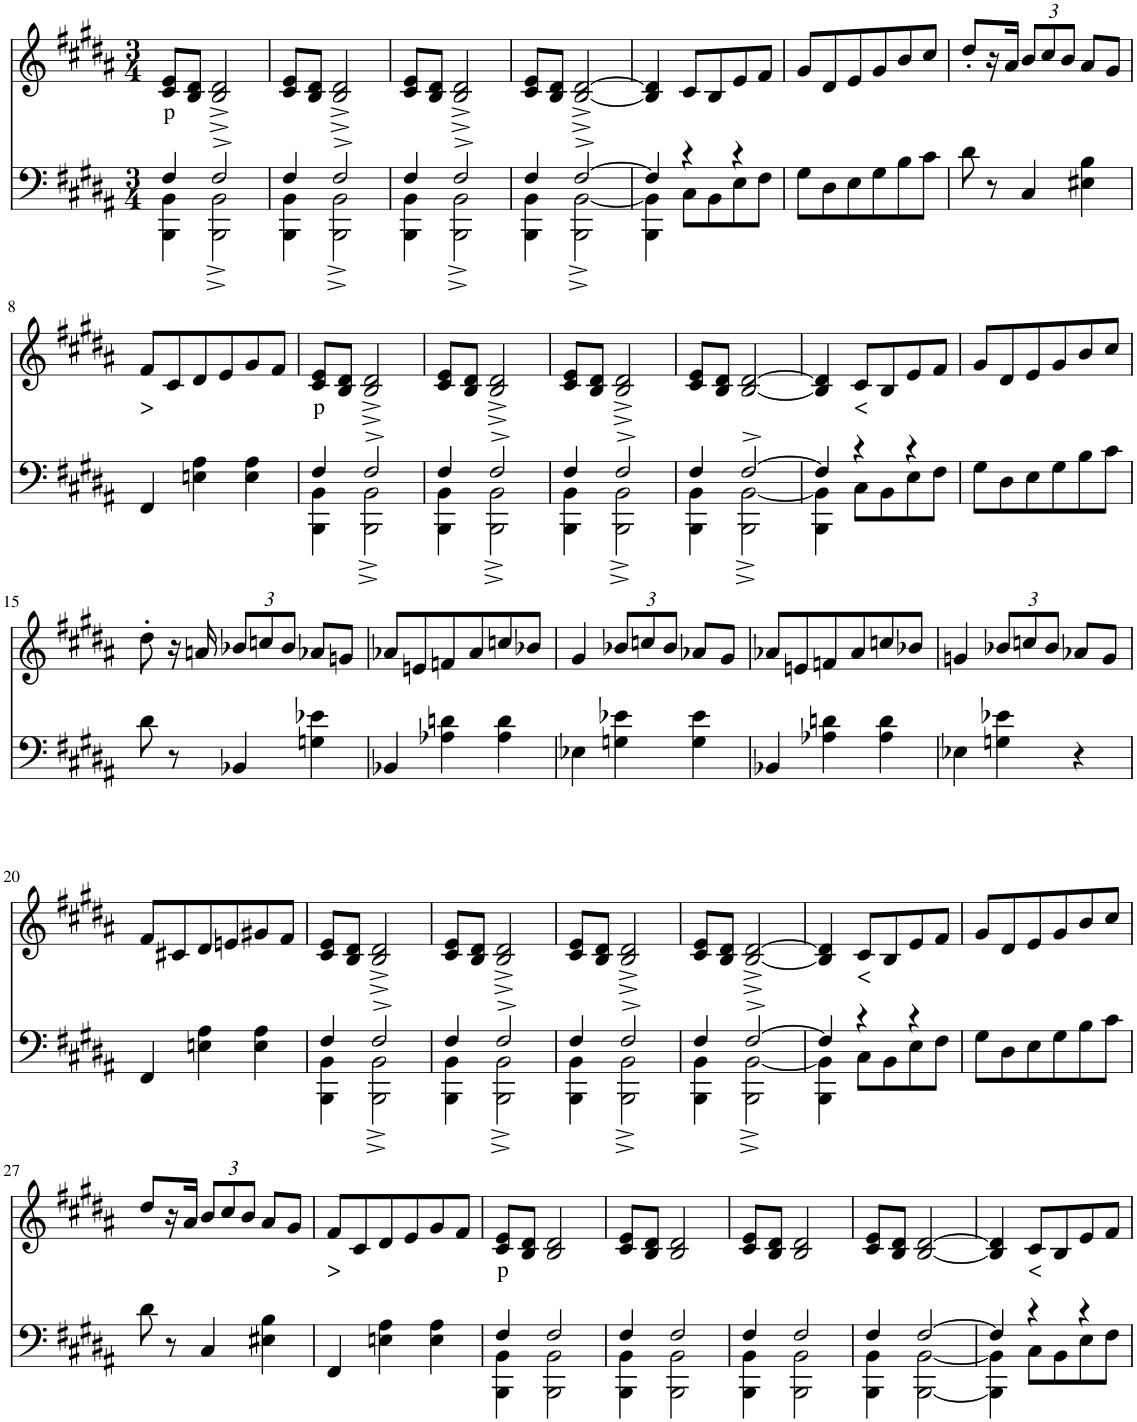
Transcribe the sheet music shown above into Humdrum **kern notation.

**kern	**kern	**text
*part2	*part1	*part1
*staff2	*staff1	*staff1
*I"Piano	*I"Piano	*
*I'Pno	*I'Pno	*
*clefF4	*clefG2	*
*k[f#c#g#d#a#]	*k[f#c#g#d#a#]	*
*B:	*B:	*
*M3/4	*M3/4	*
=1	=1	=1
*^	*	*
!	!	!	!LO:LY:b
4F#/	4BBB\ 4BB\	8c#/ 8e/L	p
.	.	8B/ 8d#/J	.
2F#^/	2BBB\^ 2BB\^	2B/^ 2d#/^	.
=2	=2	=2	=2
4F#/	4BBB\ 4BB\	8c#/ 8e/L	.
.	.	8B/ 8d#/J	.
2F#^/	2BBB\^ 2BB\^	2B/^ 2d#/^	.
=3	=3	=3	=3
4F#/	4BBB\ 4BB\	8c#/ 8e/L	.
.	.	8B/ 8d#/J	.
2F#^/	2BBB\^ 2BB\^	2B/^ 2d#/^	.
=4	=4	=4	=4
4F#/	4BBB\ 4BB\	8c#/ 8e/L	.
.	.	8B/ 8d#/J	.
[2F#^/	2BBB\^ [2BB\^	[2B/^ [2d#/^	.
=5	=5	=5	=5
4F#/]	4BBB\ 4BB\]	4B/] 4d#/]	.
4r	8C#\L	8c#/L	.
.	8BB\	8B/	.
4r	8E\	8e/	.
.	8F#\J	8f#/J	.
*v	*v	*	*
=6	=6	=6
8G#\L	8g#/L	.
8D#\	8d#/	.
8E\	8e/	.
8G#\	8g#/	.
8B\	8b/	.
8c#\J	8cc#/J	.
=7	=7	=7
8d#\	8dd#'/L	.
8r	16r	.
.	16a#/JJ	.
*	*Xbrackettup	*
4C#/	12b/L	.
.	12cc#/	.
.	12b/J	.
4E#X\ 4B\	8a#/L	.
.	8g#/J	.
!!LO:LB:g=z
=8	=8	=8
!	!	!LO:LY:b
4FF#/	8f#/L	>
.	8c#/	.
4En\ 4A#\	8d#/	.
.	8e/	.
4E\ 4A#\	8g#/	.
.	8f#/J	.
=9	=9	=9
*^	*	*
!	!	!	!LO:LY:b
4F#/	4BBB\ 4BB\	8c#/ 8e/L	p
.	.	8B/ 8d#/J	.
2F#^/	2BBB\^ 2BB\^	2B/^ 2d#/^	.
=10	=10	=10	=10
4F#/	4BBB\ 4BB\	8c#/ 8e/L	.
.	.	8B/ 8d#/J	.
2F#^/	2BBB\^ 2BB\^	2B/^ 2d#/^	.
=11	=11	=11	=11
4F#/	4BBB\ 4BB\	8c#/ 8e/L	.
.	.	8B/ 8d#/J	.
2F#^/	2BBB\^ 2BB\^	2B/^ 2d#/^	.
=12	=12	=12	=12
4F#/	4BBB\ 4BB\	8c#/ 8e/L	.
.	.	8B/ 8d#/J	.
[2F#^/	2BBB\^ [2BB\^	[2B/ [2d#/	.
=13	=13	=13	=13
4F#/]	4BBB\ 4BB\]	4B/] 4d#/]	.
!	!	!	!LO:LY:b
4r	8C#\L	8c#/L	<
.	8BB\	8B/	.
4r	8E\	8e/	.
.	8F#\J	8f#/J	.
*v	*v	*	*
=14	=14	=14
8G#\L	8g#/L	.
8D#\	8d#/	.
8E\	8e/	.
8G#\	8g#/	.
8B\	8b/	.
8c#\J	8cc#/J	.
!!LO:LB:g=z
=15	=15	=15
8d#\	8dd#'\	.
8r	16r	.
.	16an/	.
4BB-X/	12b-X/L	.
.	12ccn/	.
.	12b-/J	.
4Gn\ 4e-X\	8a-X/L	.
.	8gn/J	.
=16	=16	=16
4BB-X/	8a-X/L	.
.	8en/	.
4A-X\ 4dn\	8fn/	.
.	8a-/	.
4A-\ 4d\	8ccn/	.
.	8b-X/J	.
=17	=17	=17
4E-X\	4g#/	.
4Gn\ 4e-X\	12b-X/L	.
.	12ccn/	.
.	12b-/J	.
4G\ 4e-\	8a-X/L	.
.	8g#/J	.
=18	=18	=18
4BB-X/	8a-X/L	.
.	8en/	.
4A-X\ 4dn\	8fn/	.
.	8a-/	.
4A-\ 4d\	8ccn/	.
.	8b-X/J	.
=19	=19	=19
4E-X\	4gn/	.
4Gn\ 4e-X\	12b-X/L	.
.	12ccn/	.
.	12b-/J	.
4r	8a-X/L	.
.	8g/J	.
!!LO:LB:g=z
=20	=20	=20
4FF#/	8f#/L	.
.	8c#X/	.
4En\ 4A#\	8d#/	.
.	8en/	.
4E\ 4A#\	8g#X/	.
.	8f#/J	.
=21	=21	=21
*^	*	*
4F#/	4BBB\ 4BB\	8c#/ 8e/L	.
.	.	8B/ 8d#/J	.
2F#^/	2BBB\^ 2BB\^	2B/^ 2d#/^	.
=22	=22	=22	=22
4F#/	4BBB\ 4BB\	8c#/ 8e/L	.
.	.	8B/ 8d#/J	.
2F#^/	2BBB\^ 2BB\^	2B/^ 2d#/^	.
=23	=23	=23	=23
4F#/	4BBB\ 4BB\	8c#/ 8e/L	.
.	.	8B/ 8d#/J	.
2F#^/	2BBB\^ 2BB\^	2B/^ 2d#/^	.
=24	=24	=24	=24
4F#/	4BBB\ 4BB\	8c#/ 8e/L	.
.	.	8B/ 8d#/J	.
[2F#^/	2BBB\^ [2BB\^	[2B/^ [2d#/^	.
=25	=25	=25	=25
4F#/]	4BBB\ 4BB\]	4B/] 4d#/]	.
!	!	!	!LO:LY:b
4r	8C#\L	8c#/L	<
.	8BB\	8B/	.
4r	8E\	8e/	.
.	8F#\J	8f#/J	.
*v	*v	*	*
=26	=26	=26
8G#\L	8g#/L	.
8D#\	8d#/	.
8E\	8e/	.
8G#\	8g#/	.
8B\	8b/	.
8c#\J	8cc#/J	.
!!LO:LB:g=z
=27	=27	=27
8d#\	8dd#/L	.
8r	16r	.
.	16a#/JJ	.
4C#/	12b/L	.
.	12cc#/	.
.	12b/J	.
4E#X\ 4B\	8a#/L	.
.	8g#/J	.
=28	=28	=28
!	!	!LO:LY:b
4FF#/	8f#/L	>
.	8c#/	.
4En\ 4A#\	8d#/	.
.	8e/	.
4E\ 4A#\	8g#/	.
.	8f#/J	.
=29	=29	=29
*^	*	*
!	!	!	!LO:LY:b
4F#/	4BBB\ 4BB\	8c#/ 8e/L	p
.	.	8B/ 8d#/J	.
2F#/	2BBB\ 2BB\	2B/ 2d#/	.
=30	=30	=30	=30
4F#/	4BBB\ 4BB\	8c#/ 8e/L	.
.	.	8B/ 8d#/J	.
2F#/	2BBB\ 2BB\	2B/ 2d#/	.
=31	=31	=31	=31
4F#/	4BBB\ 4BB\	8c#/ 8e/L	.
.	.	8B/ 8d#/J	.
2F#/	2BBB\ 2BB\	2B/ 2d#/	.
=32	=32	=32	=32
4F#/	4BBB\ 4BB\	8c#/ 8e/L	.
.	.	8B/ 8d#/J	.
[2F#/	[2BBB\ [2BB\	[2B/ [2d#/	.
=33	=33	=33	=33
4F#/]	4BBB\] 4BB\]	4B/] 4d#/]	.
!	!	!	!LO:LY:b
4r	8C#\L	8c#/L	<
.	8BB\	8B/	.
4r	8E\	8e/	.
.	8F#\J	8f#/J	.
*v	*v	*	*
=	=	=
*-	*-	*-
